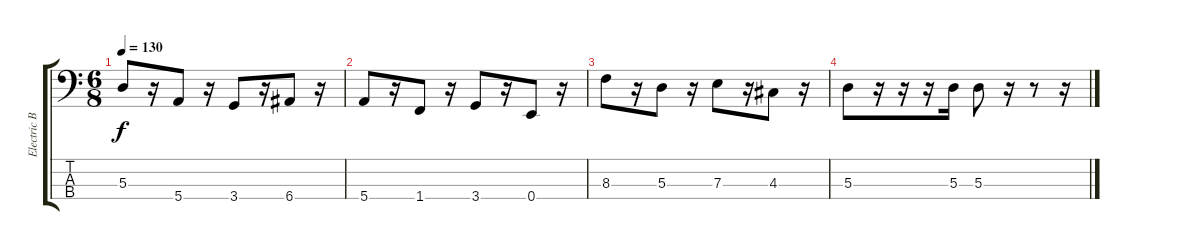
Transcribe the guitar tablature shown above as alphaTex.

\track ("Electric Bass" "Electric B") {instrument electricbassfinger}
\staff {score tabs}
\tuning (G2 D2 A1 E1) {hide}
\ts (6 8)
\tempo 130
\clef f4
\ks c
5.3.8{dy f} r.16 5.4.8 r.16 3.4.8 r.16 6.4.8 r.16 |
5.4.8 r.16 1.4.8 r.16 3.4.8 r.16 0.4.8 r.16 |
8.3.8 r.16 5.3.8 r.16 7.3.8 r.16 4.3.8 r.16 |
5.3.8 r.16 r.16 r.16 5.3.16 5.3.8 r.16 r.8 r.16
